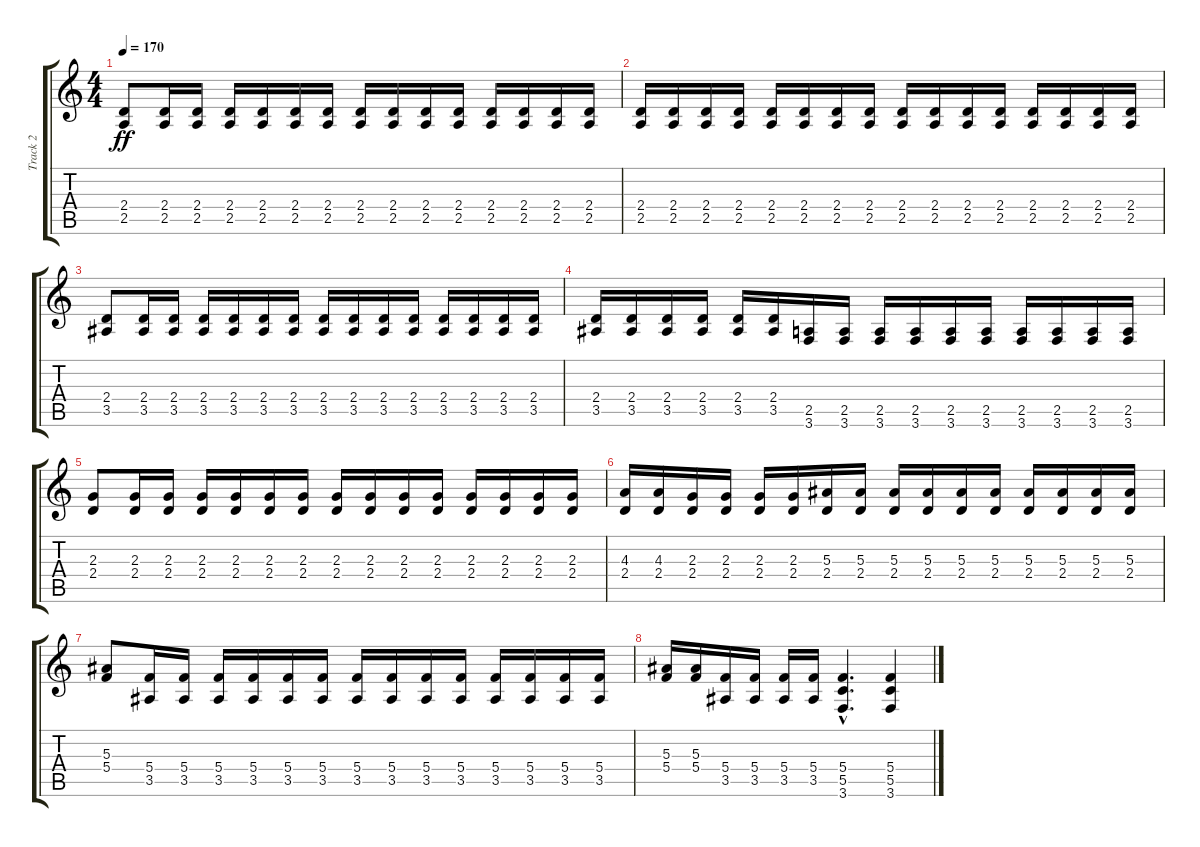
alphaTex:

\track ("Track 2" "Track 2") {instrument distortionguitar}
\staff {score tabs}
\tuning (D4 A3 F3 C3 G2 D2) {hide}
\ts (4 4)
\tempo 170
\clef g2
\ks c
(2.4 2.5).8{dy ff} (2.4 2.5).16 (2.4 2.5).16 (2.4 2.5).16 (2.4 2.5).16 (2.4 2.5).16 (2.4 2.5).16 (2.4 2.5).16 (2.4 2.5).16 (2.4 2.5).16 (2.4 2.5).16 (2.4 2.5).16 (2.4 2.5).16 (2.4 2.5).16 (2.4 2.5).16 |
(2.4 2.5).16 (2.4 2.5).16 (2.4 2.5).16 (2.4 2.5).16 (2.4 2.5).16 (2.4 2.5).16 (2.4 2.5).16 (2.4 2.5).16 (2.4 2.5).16 (2.4 2.5).16 (2.4 2.5).16 (2.4 2.5).16 (2.4 2.5).16 (2.4 2.5).16 (2.4 2.5).16 (2.4 2.5).16 |
(2.4 3.5).8 (2.4 3.5).16 (2.4 3.5).16 (2.4 3.5).16 (2.4 3.5).16 (2.4 3.5).16 (2.4 3.5).16 (2.4 3.5).16 (2.4 3.5).16 (2.4 3.5).16 (2.4 3.5).16 (2.4 3.5).16 (2.4 3.5).16 (2.4 3.5).16 (2.4 3.5).16 |
(2.4 3.5).16 (2.4 3.5).16 (2.4 3.5).16 (2.4 3.5).16 (2.4 3.5).16 (2.4 3.5).16 (2.5 3.6).16 (2.5 3.6).16 (2.5 3.6).16 (2.5 3.6).16 (2.5 3.6).16 (2.5 3.6).16 (2.5 3.6).16 (2.5 3.6).16 (2.5 3.6).16 (2.5 3.6).16 |
(2.3 2.4).8 (2.3 2.4).16 (2.3 2.4).16 (2.3 2.4).16 (2.3 2.4).16 (2.3 2.4).16 (2.3 2.4).16 (2.3 2.4).16 (2.3 2.4).16 (2.3 2.4).16 (2.3 2.4).16 (2.3 2.4).16 (2.3 2.4).16 (2.3 2.4).16 (2.3 2.4).16 |
(4.3 2.4).16 (4.3 2.4).16 (2.3 2.4).16 (2.3 2.4).16 (2.3 2.4).16 (2.3 2.4).16 (5.3 2.4).16 (5.3 2.4).16 (5.3 2.4).16 (5.3 2.4).16 (5.3 2.4).16 (5.3 2.4).16 (5.3 2.4).16 (5.3 2.4).16 (5.3 2.4).16 (5.3 2.4).16 |
(5.3 5.4).8 (5.4 3.5).16 (5.4 3.5).16 (5.4 3.5).16 (5.4 3.5).16 (5.4 3.5).16 (5.4 3.5).16 (5.4 3.5).16 (5.4 3.5).16 (5.4 3.5).16 (5.4 3.5).16 (5.4 3.5).16 (5.4 3.5).16 (5.4 3.5).16 (5.4 3.5).16 |
(5.3 5.4).16 (5.3 5.4).16 (5.4 3.5).16 (5.4 3.5).16 (5.4 3.5).16 (5.4 3.5).16 (5.4{hac} 5.5{hac} 3.6{hac}).4{d} (5.4 5.5 3.6).4
